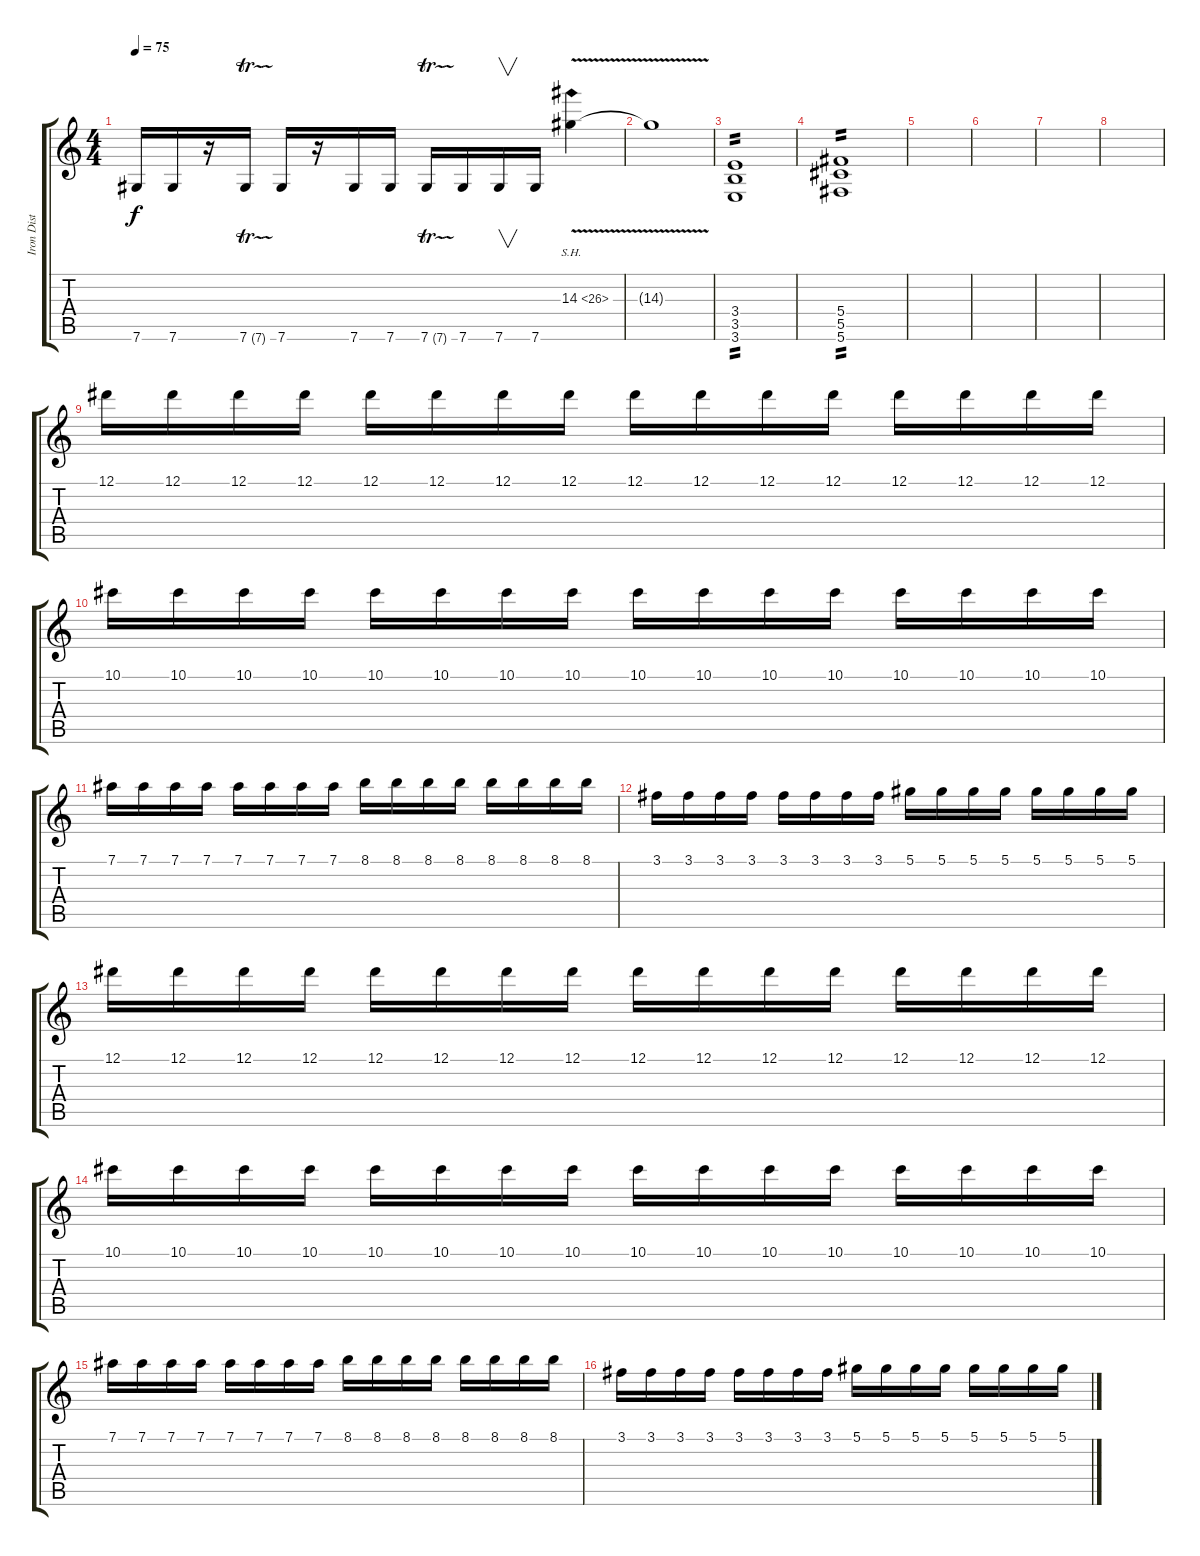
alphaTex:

\track ("Iron Dist" "Iron Dist") {instrument distortionguitar}
\staff {score tabs}
\tuning (Eb4 Bb3 Gb3 Db3 Ab2 Db2) {hide}
\ts (4 4)
\tempo 75
\clef g2
\ks c
7.6.16{dy f balance 0} 7.6.16 r.16 7.6{tr (7 32)}.16 7.6.16 r.16 7.6.16 7.6.16 7.6{tr (7 32)}.16 7.6.16 7.6.16{v} 7.6.16 14.3{sh 12 v}.4 |
14.3{t}.1 |
(3.4 3.5 3.6).1{tp 2 volume 14} |
(5.4 5.5 5.6).1{tp 2} |
|
|
|
|
12.1.16{instrument acousticguitarsteel} 12.1.16 12.1.16 12.1.16 12.1.16 12.1.16 12.1.16 12.1.16 12.1.16 12.1.16 12.1.16 12.1.16 12.1.16 12.1.16 12.1.16 12.1.16 |
10.1.16 10.1.16 10.1.16 10.1.16 10.1.16 10.1.16 10.1.16 10.1.16 10.1.16 10.1.16 10.1.16 10.1.16 10.1.16 10.1.16 10.1.16 10.1.16 |
7.1.16 7.1.16 7.1.16 7.1.16 7.1.16 7.1.16 7.1.16 7.1.16 8.1.16 8.1.16 8.1.16 8.1.16 8.1.16 8.1.16 8.1.16 8.1.16 |
3.1.16 3.1.16 3.1.16 3.1.16 3.1.16 3.1.16 3.1.16 3.1.16 5.1.16 5.1.16 5.1.16 5.1.16 5.1.16 5.1.16 5.1.16 5.1.16 |
12.1.16{instrument acousticguitarsteel} 12.1.16 12.1.16 12.1.16 12.1.16 12.1.16 12.1.16 12.1.16 12.1.16 12.1.16 12.1.16 12.1.16 12.1.16 12.1.16 12.1.16 12.1.16 |
10.1.16 10.1.16 10.1.16 10.1.16 10.1.16 10.1.16 10.1.16 10.1.16 10.1.16 10.1.16 10.1.16 10.1.16 10.1.16 10.1.16 10.1.16 10.1.16 |
7.1.16 7.1.16 7.1.16 7.1.16 7.1.16 7.1.16 7.1.16 7.1.16 8.1.16 8.1.16 8.1.16 8.1.16 8.1.16 8.1.16 8.1.16 8.1.16 |
3.1.16 3.1.16 3.1.16 3.1.16 3.1.16 3.1.16 3.1.16 3.1.16 5.1.16 5.1.16 5.1.16 5.1.16 5.1.16 5.1.16 5.1.16 5.1.16
